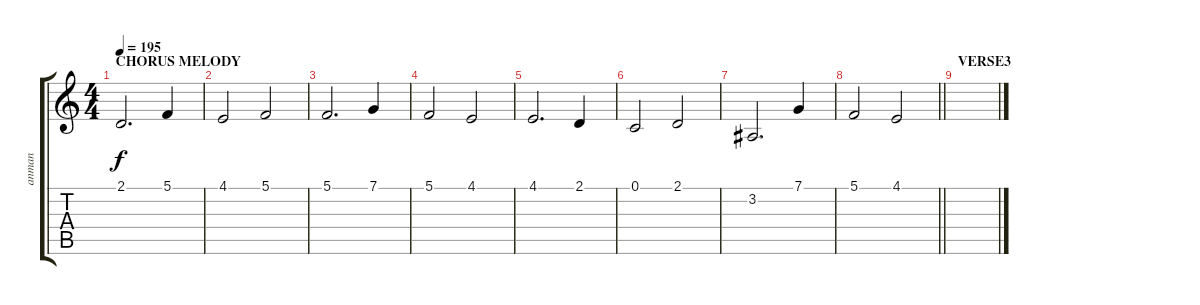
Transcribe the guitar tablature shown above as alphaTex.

\track ("anman 1" "anman") {instrument stringensemble1}
\staff {score tabs}
\tuning (C4 G3 Eb3 Bb2 F2 C2) {hide}
\ts (4 4)
\section ("" "CHORUS MELODY")
\tempo 195
\clef g2
\ks c
2.1.2{d dy f volume 14} 5.1.4 |
4.1.2 5.1.2 |
5.1.2{d} 7.1.4 |
5.1.2 4.1.2 |
4.1.2{d} 2.1.4 |
0.1.2 2.1.2 |
3.2.2{d} 7.1.4 |
\barLineRight lightlight
5.1.2 4.1.2 |
\section ("" "VERSE3")
